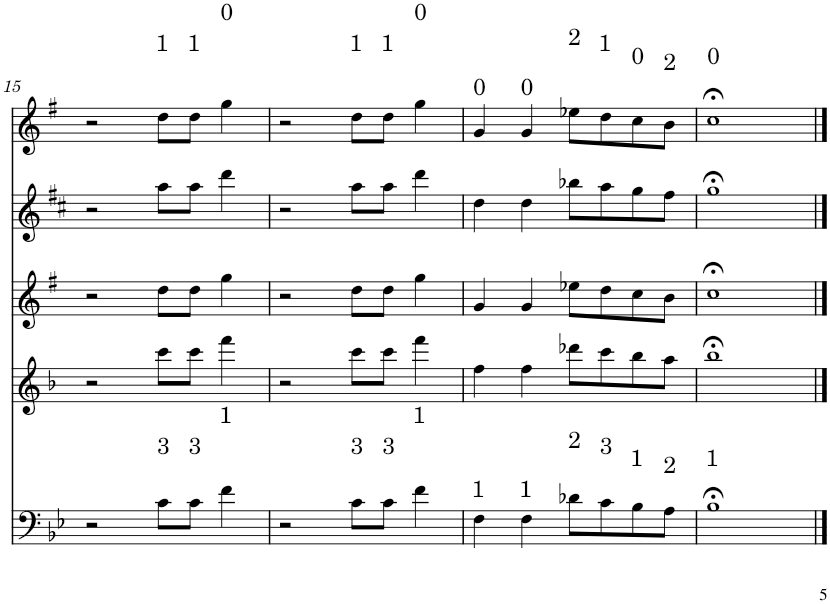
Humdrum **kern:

**kern	**kern	**kern	**kern	**kern
*part5	*part4	*part3	*part2	*part1
*staff5	*staff4	*staff3	*staff2	*staff1
*I"Trombone	*I"Flauta	*I"Saxofone Tenor	*I"Saxofone Alto	*I"Trompete Bb
*I'Trb	*I'Fl	*	*	*I'Tpt
!!LO:PB:g=z
*clefF4	*clefG2	*clefG2	*clefG2	*clefG2
*	*	*Trd8c14	*Trd5c9	*Trd1c2
*k[b-e-]	*k[b-]	*k[f#]	*k[f#c#]	*k[f#]
*M4/4	*M4/4	*M4/4	*M4/4	*M4/4
=15	=15	=15	=15	=15
2r	2r	2r	2r	2r
!	!	!	!	!LO:TX:a:t=1
!LO:TX:a:t=3	!	!	!	!
8c\L	8ccc\L	8dd\L	8aa\L	8dd\L
!	!	!	!	!LO:TX:a:t=1
!LO:TX:a:t=3	!	!	!	!
8c\J	8ccc\J	8dd\J	8aa\J	8dd\J
!	!	!	!	!LO:TX:a:t=0
!LO:TX:a:t=1	!	!	!	!
4f\	4fff\	4gg\	4ddd\	4gg\
=16	=16	=16	=16	=16
2r	2r	2r	2r	2r
!	!	!	!	!LO:TX:a:t=1
!LO:TX:a:t=3	!	!	!	!
8c\L	8ccc\L	8dd\L	8aa\L	8dd\L
!	!	!	!	!LO:TX:a:t=1
!LO:TX:a:t=3	!	!	!	!
8c\J	8ccc\J	8dd\J	8aa\J	8dd\J
!	!	!	!	!LO:TX:a:t=0
!LO:TX:a:t=1	!	!	!	!
4f\	4fff\	4gg\	4ddd\	4gg\
=17	=17	=17	=17	=17
!	!	!	!	!LO:TX:a:t=0
!LO:TX:a:t=1	!	!	!	!
4F\	4ff\	4g/	4dd\	4g/
!	!	!	!	!LO:TX:a:t=0
!LO:TX:a:t=1	!	!	!	!
4F\	4ff\	4g/	4dd\	4g/
!	!	!	!	!LO:TX:a:t=2
!LO:TX:a:t=2	!	!	!	!
8d-X\L	8ddd-X\L	8ee-X\L	8bb-X\L	8ee-X\L
!	!	!	!	!LO:TX:a:t=1
!LO:TX:a:t=3	!	!	!	!
8c\	8ccc\	8dd\	8aa\	8dd\
!	!	!	!	!LO:TX:a:t=0
!LO:TX:a:t=1	!	!	!	!
8B-\	8bb-\	8cc\	8gg\	8cc\
!	!	!	!	!LO:TX:a:t=2
!LO:TX:a:t=2	!	!	!	!
8A\J	8aa\J	8b\J	8ff#\J	8b\J
=18	=18	=18	=18	=18
!	!	!	!	!LO:TX:a:t=0
!LO:TX:a:t=1	!	!	!	!
1B-;<	1bb-;<	1cc;<	1gg;<	1cc;<
==	==	==	==	==
*-	*-	*-	*-	*-
